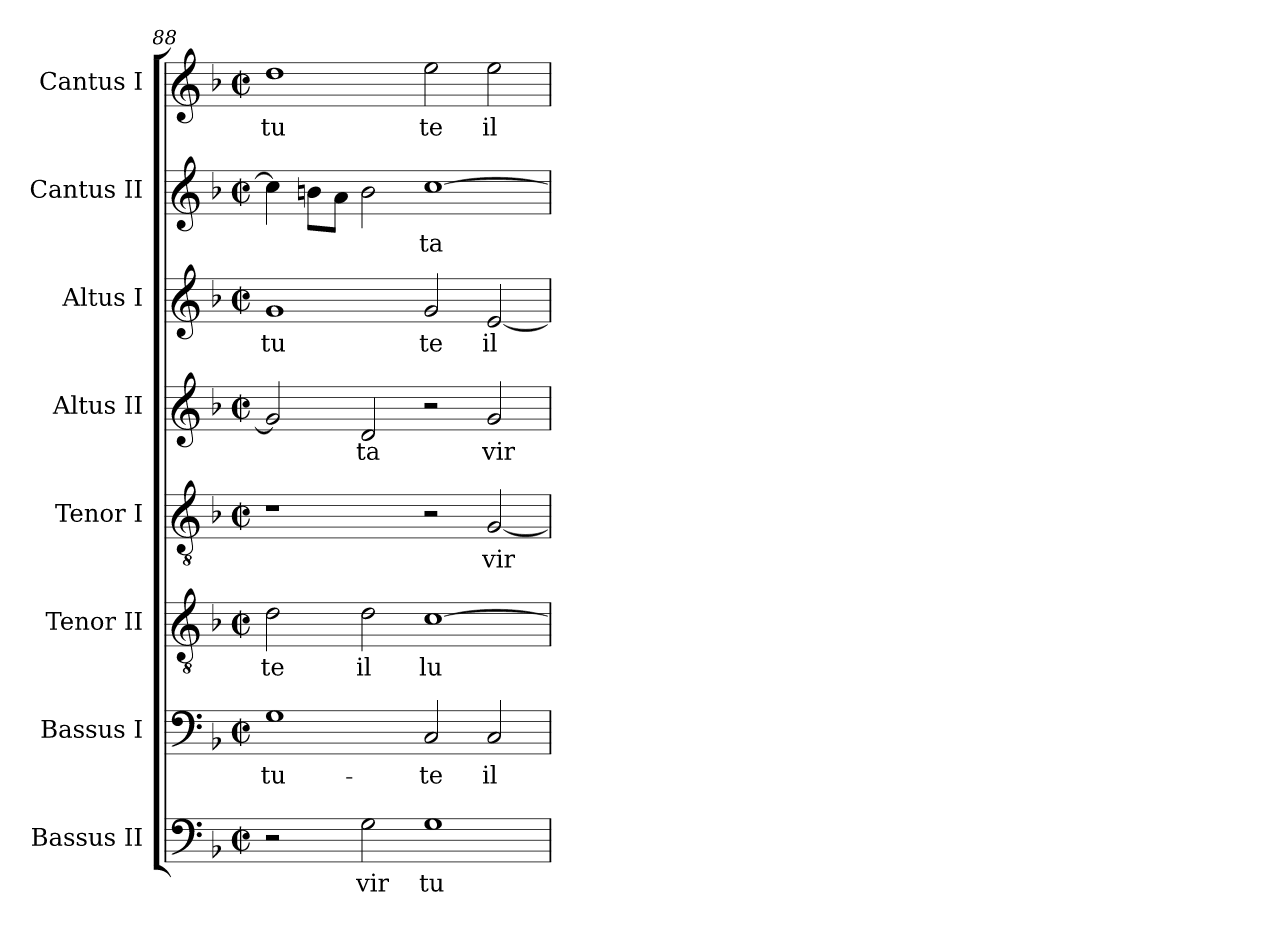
**kern	**text	**kern	**text	**kern	**text	**kern	**text	**kern	**text	**kern	**text	**kern	**text	**kern	**text
*part8	*part8	*part7	*part7	*part6	*part6	*part5	*part5	*part4	*part4	*part3	*part3	*part2	*part2	*part1	*part1
*staff8	*staff8	*staff7	*staff7	*staff6	*staff6	*staff5	*staff5	*staff4	*staff4	*staff3	*staff3	*staff2	*staff2	*staff1	*staff1
*I"Bassus II	*	*I"Bassus I	*	*I"Tenor II	*	*I"Tenor I	*	*I"Altus II	*	*I"Altus I	*	*I"Cantus II	*	*I"Cantus I	*
*I'B II	*	*I'B I	*	*I'T II	*	*I'T I	*	*I'A II	*	*I'A I	*	*	*	*	*
*clefF4	*	*clefF4	*	*clefGv2	*	*clefGv2	*	*clefG2	*	*clefG2	*	*clefG2	*	*clefG2	*
*k[b-]	*	*k[b-]	*	*k[b-]	*	*k[b-]	*	*k[b-]	*	*k[b-]	*	*k[b-]	*	*k[b-]	*
*F:	*	*F:	*	*F:	*	*F:	*	*F:	*	*F:	*	*F:	*	*F:	*
*M2/2	*	*M2/2	*	*M2/2	*	*M2/2	*	*M2/2	*	*M2/2	*	*M2/2	*	*M2/2	*
*met(c|)	*	*met(c|)	*	*met(c|)	*	*met(c|)	*	*met(c|)	*	*met(c|)	*	*met(c|)	*	*met(c|)	*
=88	=88	=88	=88	=88	=88	=88	=88	=88	=88	=88	=88	=88	=88	=88	=88
!	!	!	!LO:LY:b:cj	!	!LO:LY:b:cj	!	!	!	!	!	!LO:LY:b:cj	!	!	!	!LO:LY:b:cj
2r	.	1G	-tu-	2d\	te	1r	.	2g/]	.	1g	tu	4cc\]	.	1dd	tu
.	.	.	.	.	.	.	.	.	.	.	.	8b\L	.	.	.
.	.	.	.	.	.	.	.	.	.	.	.	8a\J	.	.	.
!	!LO:LY:b:cj	!	!	!	!LO:LY:b:cj	!	!	!	!LO:LY:b:cj	!	!	!	!	!	!
2G\	vir	.	.	2d\	il	.	.	2d/	ta	.	.	2b\	.	.	.
!	!LO:LY:b:cj	!	!LO:LY:b:cj	!	!LO:LY:b:cj	!	!	!	!	!	!LO:LY:b:cj	!	!LO:LY:b:cj	!	!LO:LY:b:cj
1G	tu	2C/	-te	[>1c	lu	2r	.	2r	.	2g/	te	[>1cc	ta	2ee\	te
!	!	!	!LO:LY:b:cj	!	!	!	!LO:LY:b	!	!LO:LY:b:cj	!	!LO:LY:b:cj	!	!	!	!LO:LY:b:cj
.	.	2C/	il-	.	.	[<2G/	vir-	2g/	vir	[<2e/	il	.	.	2ee\	il
=	=	=	=	=	=	=	=	=	=	=	=	=	=	=	=
*-	*-	*-	*-	*-	*-	*-	*-	*-	*-	*-	*-	*-	*-	*-	*-
